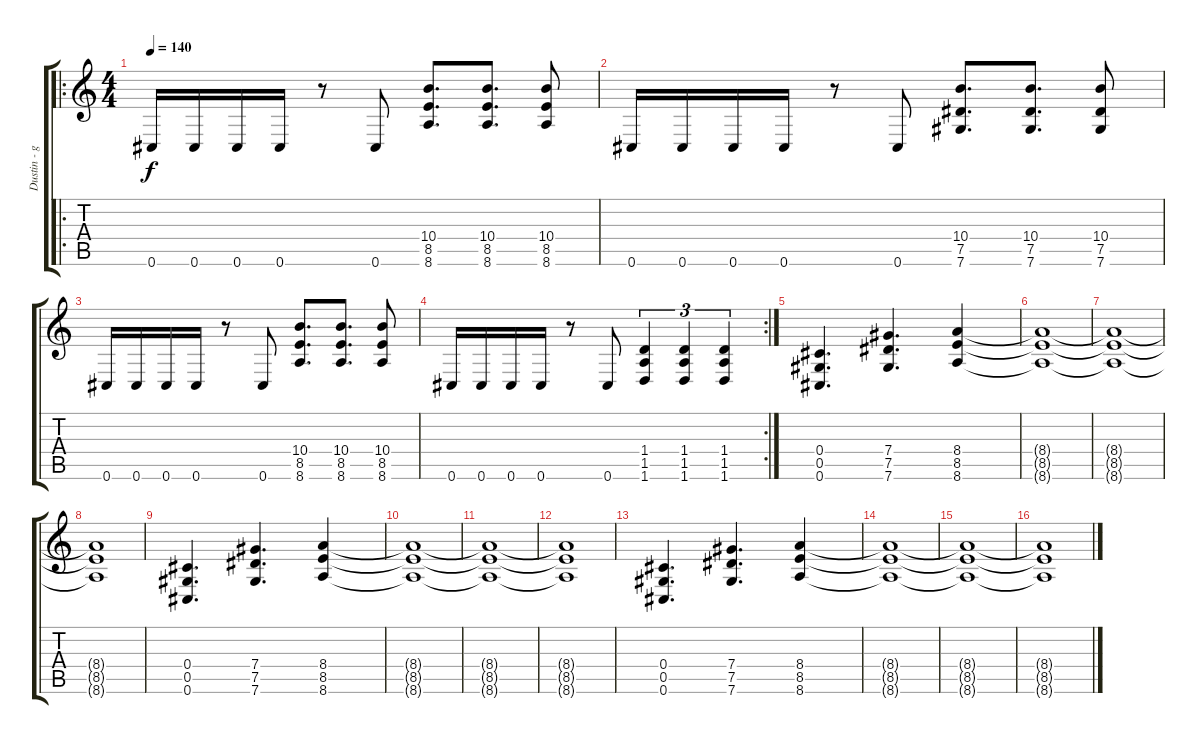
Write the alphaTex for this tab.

\track ("Dustin - guitar" "Dustin - g") {instrument distortionguitar}
\staff {score tabs}
\tuning (Eb4 Bb3 Gb3 Db3 Ab2 Db2) {hide}
\ro
\ts (4 4)
\tempo 140
\clef g2
\ks c
0.6.16{dy f instrument distortionguitar} 0.6.16 0.6.16 0.6.16 r.8 0.6.8 (10.4 8.5 8.6).8{d} (10.4 8.5 8.6).8{d} (10.4 8.5 8.6).8 |
0.6.16 0.6.16 0.6.16 0.6.16 r.8 0.6.8 (10.4 7.5 7.6).8{d} (10.4 7.5 7.6).8{d} (10.4 7.5 7.6).8 |
0.6.16 0.6.16 0.6.16 0.6.16 r.8 0.6.8 (10.4 8.5 8.6).8{d} (10.4 8.5 8.6).8{d} (10.4 8.5 8.6).8 |
\rc 2
0.6.16 0.6.16 0.6.16 0.6.16 r.8 0.6.8 (1.4 1.5 1.6).4{tu (3 2)} (1.4 1.5 1.6).4{tu (3 2)} (1.4 1.5 1.6).4{tu (3 2)} |
(0.4 0.5 0.6).4{d} (7.4 7.5 7.6).4{d} (8.4 8.5 8.6).4 |
(8.4{t} 8.5{t} 8.6{t}).1 |
(8.4{t} 8.5{t} 8.6{t}).1 |
(8.4{t} 8.5{t} 8.6{t}).1 |
(0.4 0.5 0.6).4{d} (7.4 7.5 7.6).4{d} (8.4 8.5 8.6).4 |
(8.4{t} 8.5{t} 8.6{t}).1 |
(8.4{t} 8.5{t} 8.6{t}).1 |
(8.4{t} 8.5{t} 8.6{t}).1 |
(0.4 0.5 0.6).4{d} (7.4 7.5 7.6).4{d} (8.4 8.5 8.6).4 |
(8.4{t} 8.5{t} 8.6{t}).1 |
(8.4{t} 8.5{t} 8.6{t}).1 |
(8.4{t} 8.5{t} 8.6{t}).1
